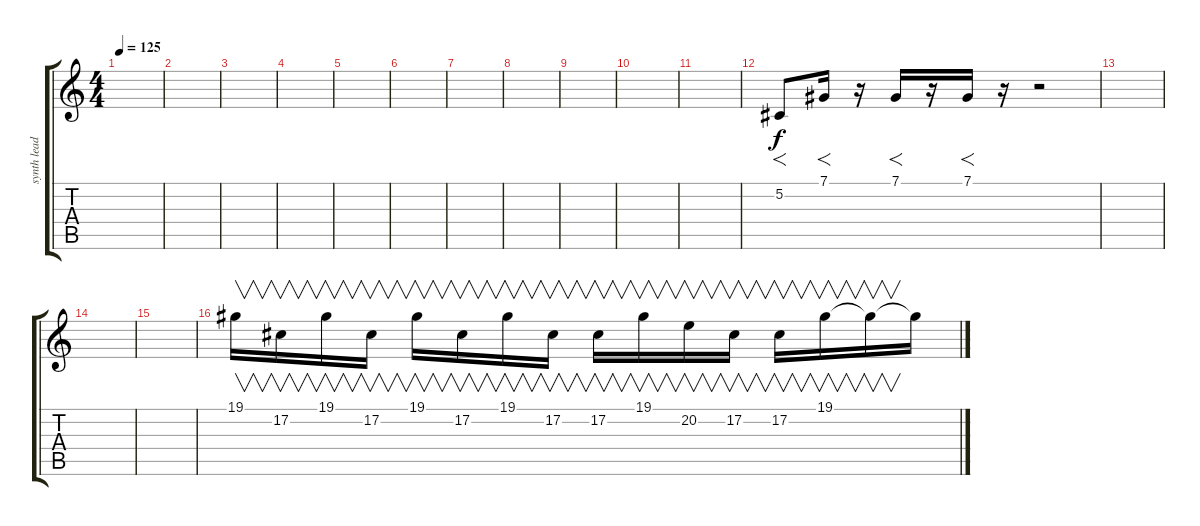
\track ("synth lead 1" "synth lead") {instrument lead2sawtooth}
\staff {score tabs}
\tuning (Db4 Ab3 E3 B2 Gb2 B1) {hide}
\ts (4 4)
\tempo 125
\clef g2
\ks c
|
|
|
|
|
|
|
|
|
|
|
5.2.8{f} 7.1.16{f} r.16 7.1.16{f} r.16 7.1.16{f} r.16 r.2 |
|
|
|
19.1.16{v instrument lead2sawtooth} 17.2.16{v} 19.1.16{v} 17.2.16{v} 19.1.16{v} 17.2.16{v} 19.1.16{v} 17.2.16{v} 17.2.16{v} 19.1.16{v} 20.2.16{v} 17.2.16{v} 17.2.16{v} 19.1.16{v} 19.1{t}.16{v} 19.1{t}.16
